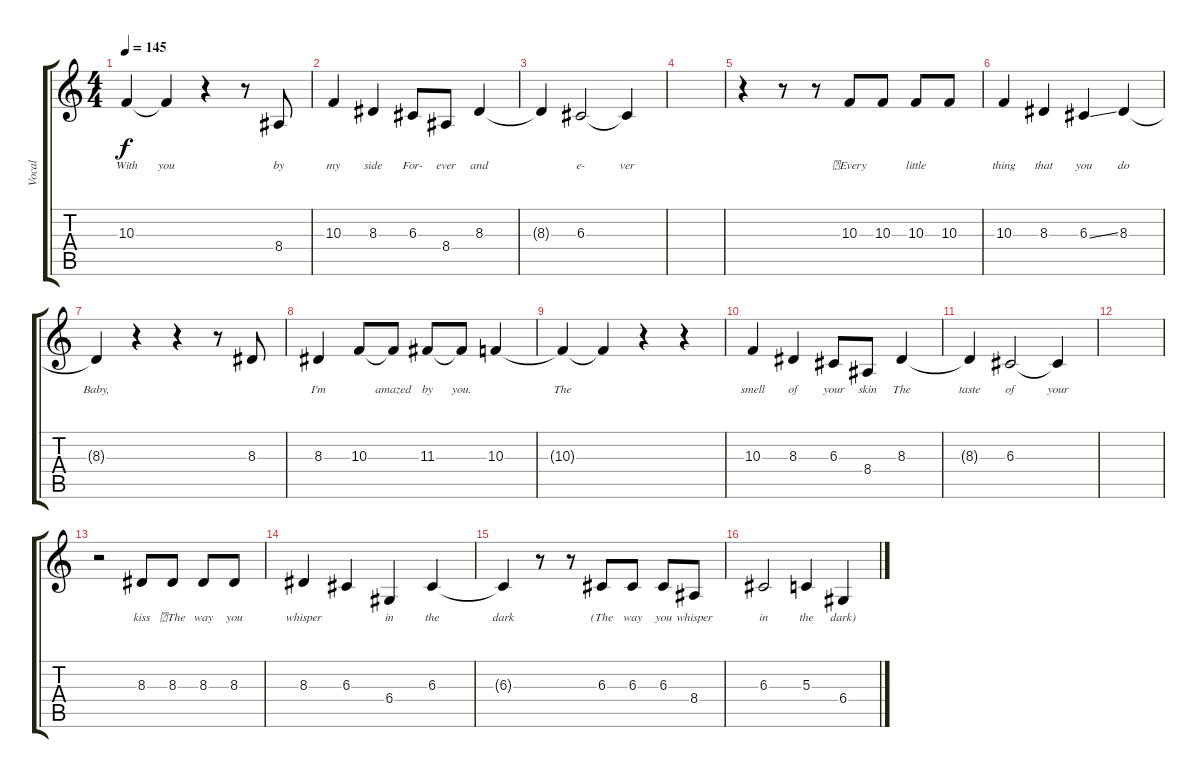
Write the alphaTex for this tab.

\track ("Vocal" "Vocal") {instrument clarinet}
\staff {score tabs}
\tuning (E4 B3 G3 D3 A2 E2) {hide}
\ts (4 4)
\tempo 145
\clef g2
\ks c
10.3{t}.4{lyrics (0 "With") lyrics (1 "") lyrics (2 "") lyrics (3 "") lyrics (4 "") dy f} 10.3{t}.4{lyrics (0 "you") lyrics (1 "") lyrics (2 "") lyrics (3 "") lyrics (4 "")} r.4 r.8 8.4.8{lyrics (0 "by") lyrics (1 "") lyrics (2 "") lyrics (3 "") lyrics (4 "")} |
10.3.4{lyrics (0 "my") lyrics (1 "") lyrics (2 "") lyrics (3 "") lyrics (4 "")} 8.3.4{lyrics (0 "side") lyrics (1 "") lyrics (2 "") lyrics (3 "") lyrics (4 "")} 6.3.8{lyrics (0 "For-") lyrics (1 "") lyrics (2 "") lyrics (3 "") lyrics (4 "")} 8.4.8{lyrics (0 "ever") lyrics (1 "") lyrics (2 "") lyrics (3 "") lyrics (4 "")} 8.3.4{lyrics (0 "and") lyrics (1 "") lyrics (2 "") lyrics (3 "") lyrics (4 "")} |
8.3{t}.4{lyrics (0 "") lyrics (1 "") lyrics (2 "") lyrics (3 "") lyrics (4 "")} 6.3.2{lyrics (0 "e-") lyrics (1 "") lyrics (2 "") lyrics (3 "") lyrics (4 "")} 6.3{t}.4{lyrics (0 "ver") lyrics (1 "") lyrics (2 "") lyrics (3 "") lyrics (4 "")} |
|
r.4 r.8 r.8 10.3.8{lyrics (0 "\u001eEvery") lyrics (1 "") lyrics (2 "") lyrics (3 "") lyrics (4 "")} 10.3.8{lyrics (0 "") lyrics (1 "") lyrics (2 "") lyrics (3 "") lyrics (4 "")} 10.3.8{lyrics (0 "little") lyrics (1 "") lyrics (2 "") lyrics (3 "") lyrics (4 "")} 10.3.8{lyrics (0 "") lyrics (1 "") lyrics (2 "") lyrics (3 "") lyrics (4 "")} |
10.3.4{lyrics (0 "thing") lyrics (1 "") lyrics (2 "") lyrics (3 "") lyrics (4 "")} 8.3.4{lyrics (0 "that") lyrics (1 "") lyrics (2 "") lyrics (3 "") lyrics (4 "")} 6.3{ss}.4{lyrics (0 "you") lyrics (1 "") lyrics (2 "") lyrics (3 "") lyrics (4 "")} 8.3.4{lyrics (0 "do") lyrics (1 "") lyrics (2 "") lyrics (3 "") lyrics (4 "")} |
8.3{t}.4{lyrics (0 "Baby,") lyrics (1 "") lyrics (2 "") lyrics (3 "") lyrics (4 "")} r.4 r.4 r.8 8.3.8{lyrics (0 "") lyrics (1 "") lyrics (2 "") lyrics (3 "") lyrics (4 "")} |
8.3.4{lyrics (0 "I'm") lyrics (1 "") lyrics (2 "") lyrics (3 "") lyrics (4 "")} 10.3.8{lyrics (0 "") lyrics (1 "") lyrics (2 "") lyrics (3 "") lyrics (4 "")} 10.3{t}.8{lyrics (0 "amazed") lyrics (1 "") lyrics (2 "") lyrics (3 "") lyrics (4 "")} 11.3.8{lyrics (0 "by") lyrics (1 "") lyrics (2 "") lyrics (3 "") lyrics (4 "")} 11.3{t}.8{lyrics (0 "you.") lyrics (1 "") lyrics (2 "") lyrics (3 "") lyrics (4 "")} 10.3.4{lyrics (0 "") lyrics (1 "") lyrics (2 "") lyrics (3 "") lyrics (4 "")} |
10.3{t}.4{lyrics (0 "The") lyrics (1 "") lyrics (2 "") lyrics (3 "") lyrics (4 "")} 10.3{t}.4{lyrics (0 "") lyrics (1 "") lyrics (2 "") lyrics (3 "") lyrics (4 "")} r.4 r.4 |
10.3.4{lyrics (0 "smell") lyrics (1 "") lyrics (2 "") lyrics (3 "") lyrics (4 "")} 8.3.4{lyrics (0 "of") lyrics (1 "") lyrics (2 "") lyrics (3 "") lyrics (4 "")} 6.3.8{lyrics (0 "your") lyrics (1 "") lyrics (2 "") lyrics (3 "") lyrics (4 "")} 8.4.8{lyrics (0 "skin") lyrics (1 "") lyrics (2 "") lyrics (3 "") lyrics (4 "")} 8.3.4{lyrics (0 "The") lyrics (1 "") lyrics (2 "") lyrics (3 "") lyrics (4 "")} |
8.3{t}.4{lyrics (0 "taste") lyrics (1 "") lyrics (2 "") lyrics (3 "") lyrics (4 "")} 6.3.2{lyrics (0 "of") lyrics (1 "") lyrics (2 "") lyrics (3 "") lyrics (4 "")} 6.3{t}.4{lyrics (0 "your") lyrics (1 "") lyrics (2 "") lyrics (3 "") lyrics (4 "")} |
|
r.2 8.3.8{lyrics (0 "kiss") lyrics (1 "") lyrics (2 "") lyrics (3 "") lyrics (4 "")} 8.3.8{lyrics (0 "\u001fThe") lyrics (1 "") lyrics (2 "") lyrics (3 "") lyrics (4 "")} 8.3.8{lyrics (0 "way") lyrics (1 "") lyrics (2 "") lyrics (3 "") lyrics (4 "")} 8.3.8{lyrics (0 "you") lyrics (1 "") lyrics (2 "") lyrics (3 "") lyrics (4 "")} |
8.3.4{lyrics (0 "whisper") lyrics (1 "") lyrics (2 "") lyrics (3 "") lyrics (4 "")} 6.3.4{lyrics (0 "") lyrics (1 "") lyrics (2 "") lyrics (3 "") lyrics (4 "")} 6.4.4{lyrics (0 "in") lyrics (1 "") lyrics (2 "") lyrics (3 "") lyrics (4 "")} 6.3.4{lyrics (0 "the") lyrics (1 "") lyrics (2 "") lyrics (3 "") lyrics (4 "")} |
6.3{t}.4{lyrics (0 "dark") lyrics (1 "") lyrics (2 "") lyrics (3 "") lyrics (4 "")} r.8 r.8 6.3.8{lyrics (0 "(The") lyrics (1 "") lyrics (2 "") lyrics (3 "") lyrics (4 "")} 6.3.8{lyrics (0 "way") lyrics (1 "") lyrics (2 "") lyrics (3 "") lyrics (4 "")} 6.3.8{lyrics (0 "you") lyrics (1 "") lyrics (2 "") lyrics (3 "") lyrics (4 "")} 8.4.8{lyrics (0 "whisper") lyrics (1 "") lyrics (2 "") lyrics (3 "") lyrics (4 "")} |
6.3.2{lyrics (0 "in") lyrics (1 "") lyrics (2 "") lyrics (3 "") lyrics (4 "")} 5.3.4{lyrics (0 "the") lyrics (1 "") lyrics (2 "") lyrics (3 "") lyrics (4 "")} 6.4.4{lyrics (0 "dark)") lyrics (1 "") lyrics (2 "") lyrics (3 "") lyrics (4 "")}
